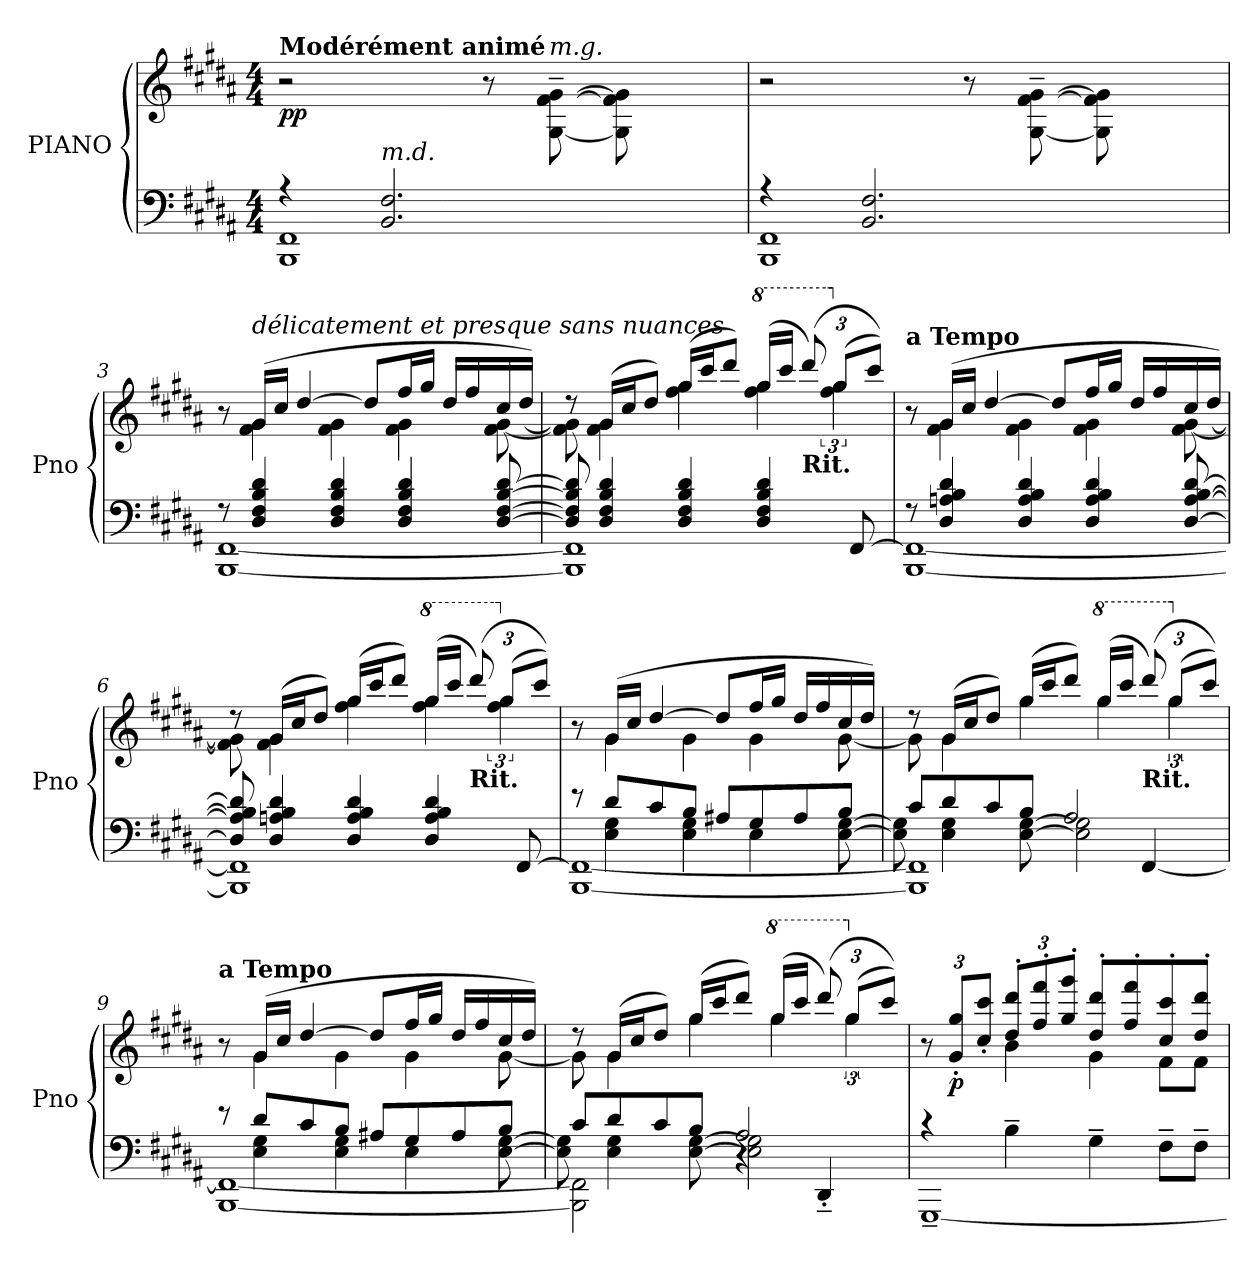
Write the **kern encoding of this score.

**kern	**kern	**dynam
*part1	*part1	*part1
*staff2	*staff1	*staff1/2
*I"PIANO	*	*
*I'Pno	*	*
*clefF4	*clefG2	*
*k[f#c#g#d#a#]	*k[f#c#g#d#a#]	*
*M4/4	*M4/4	*
=1	=1	=1
*^	*	*
*	*^	*	*
!	!	!	!LO:TX:a:B:t=Modérément animé	!
!	!	!	!	!LO:DY:b
2..ryy	4r	1BBB 1FF#	2r	pp
!	!LO:TX:i:t=m.d.	!	!	!
.	2.BB/ 2.F#/	.	.	.
.	.	.	8r	.
!	!	!	!LO:TX:i:t=m.g.	!
.	.	.	(<[8G#\~ [8f#\~ [8g#\~	.
.	.	.	8G#\] 8f#\] 8g#\]L	.
8BB/ 8F#/J	.	.	8ryy	.
=2	=2	=2	=2	=2
2..ryy	4r	1BBB 1FF#)	2r	.
.	2.BB/ 2.F#/	.	.	.
.	.	.	8r	.
.	.	.	(<[8G#\~ [8f#\~ [8g#\~	.
.	.	.	8G#\] 8f#\] 8g#\]L	.
8BB/ 8F#/J	.	.	8ryy	.
*	*v	*v	*	*
=3	=3	=3	=3
*	*	*^	*
8r	[1BBB [1FF#)	8r	8ryy	.
!	!	!LO:TX:i:t=délicatement et presque sans nuances	!	!
4D#/ 4F#/ 4B/ 4d#/	.	(>16g#/LL	4f#\ 4g#\	.
.	.	16cc#/JJ	.	.
.	.	[4dd#/	.	.
4D#/ 4F#/ 4B/ 4d#/	.	.	4f#\ 4g#\	.
.	.	8dd#/L]	.	.
4D#/ 4F#/ 4B/ 4d#/	.	16ff#/L	4f#\ 4g#\	.
.	.	16gg#/JJ	.	.
.	.	16dd#/LL	.	.
.	.	16ff#/	.	.
[8D#/ [8F#/ [8B/ [8d#/	.	16cc#/	[8f#\ [8g#\	.
.	.	16dd#/JJ)	.	.
!!LO:LB:g=z
=4	=4	=4	=4	=4
*	*	*	*^	*
8D#/] 8F#/] 8B/] 8d#/]	1BBB] 1FF#]	8r	8f#\] 8g#\]	4ryy	.
4D#/ 4F#/ 4B/ 4d#/	.	(>16g#/LL	4f#\ 4g#\	.	.
.	.	16cc#/J	.	.	.
.	.	8dd#/J)	.	4ryy	.
4D#/ 4F#/ 4B/ 4d#/	.	(>16gg#/LL	4ff#\ 4gg#\	.	.
.	.	16ccc#/J	.	.	.
.	.	8ddd#/J)	.	4ryy	.
*	*	*8va	*	*	*
4D#/ 4F#/ 4B/ 4d#/	.	(>16ggg#/LL	4fff#\ 4ggg#\	.	.
.	.	16cccc#/JJ	.	.	.
*	*	*Xbrackettup	*	*brackettup	*
!	!	!LO:TX:b:B:t=Rit.	!	!	!
.	.	(<12dddd#/)	.	12ryy	.
*	*	*X8va	*	*	*
.	.	(>12gg#/L	.	6ff#\ 6gg#\	.
[8FF#/	.	.	8ryy	.	.
.	.	12ccc#/J))	.	.	.
*	*	*	*v	*v	*
=5	=5	=5	=5	=5
!	!	!LO:TX:a:B:t=a Tempo	!	!
8r	[1BBB 1FF#_	8r	8ryy	.
4D#/ 4An/ 4B/ 4d#/	.	(>16g#/LL	4f#\ 4g#\	.
.	.	16cc#/JJ	.	.
.	.	[4dd#/	.	.
4D#/ 4A/ 4B/ 4d#/	.	.	4f#\ 4g#\	.
.	.	8dd#/L]	.	.
4D#/ 4A/ 4B/ 4d#/	.	16ff#/L	4f#\ 4g#\	.
.	.	16gg#/JJ	.	.
.	.	16dd#/LL	.	.
.	.	16ff#/	.	.
[8D#/ [8A/ [8B/ [8d#/	.	16cc#/	[8f#\ [8g#\	.
.	.	16dd#/JJ)	.	.
=6	=6	=6	=6	=6
*	*	*	*^	*
8D#/] 8A/] 8B/] 8d#/]	1BBB] 1FF#]	8r	8f#\] 8g#\]	4ryy	.
4D#/ 4An/ 4B/ 4d#/	.	(>16g#/LL	4f#\ 4g#\	.	.
.	.	16cc#/J	.	.	.
.	.	8dd#/J)	.	4ryy	.
4D#/ 4A/ 4B/ 4d#/	.	(>16gg#/LL	4ff#\ 4gg#\	.	.
.	.	16ccc#/J	.	.	.
.	.	8ddd#/J)	.	4ryy	.
*	*	*8va	*	*	*
4D#/ 4A/ 4B/ 4d#/	.	(>16ggg#/LL	4fff#\ 4ggg#\	.	.
.	.	16cccc#/JJ	.	.	.
*	*	*Xbrackettup	*	*brackettup	*
!	!	!LO:TX:b:B:t=Rit.	!	!	!
.	.	(<12dddd#/)	.	12ryy	.
*	*	*X8va	*	*	*
.	.	(>12gg#/L	.	6ff#\ 6gg#\	.
[8FF#/	.	.	8ryy	.	.
.	.	12ccc#/J))	.	.	.
*	*	*	*v	*v	*
!!LO:LB:g=z
=7	=7	=7	=7	=7
*	*^	*	*	*
8r	[1BBB 1FF#_	8ryy	8r	8ryy	.
8d#/L	.	4E\ 4G#\	(>16g#/LL	4g#\	.
.	.	.	16cc#/JJ	.	.
8c#/	.	.	[4dd#/	.	.
8B/J	.	4E\ 4G#\	.	4g#\	.
8A#X/L	.	.	8dd#/L]	.	.
8G#/	.	4E\	16ff#/L	4g#\	.
.	.	.	16gg#/JJ	.	.
8A#/	.	.	16dd#/LL	.	.
.	.	.	16ff#/	.	.
8B/J	.	[8E\ [8G#\	16cc#/	[8g#\	.
.	.	.	16dd#/JJ)	.	.
=8	=8	=8	=8	=8	=8
*	*	*^	*	*^	*
8c#/L	1BBB] 1FF#]	8E\] 8G#\]	2.ryy	8r	8g#\]	4ryy	.
8d#/	.	4E\ 4G#\	.	(>16g#/LL	4g#\	.	.
.	.	.	.	16cc#/J	.	.	.
8c#/	.	.	.	8dd#/J)	.	4ryy	.
8B/J	.	[8E\ [8G#\	.	(>16gg#/LL	4gg#\	.	.
.	.	.	.	16ccc#/J	.	.	.
2A#/	.	2E\] 2G#\]	.	8ddd#/J)	.	4ryy	.
*	*	*	*	*8va	*	*	*
.	.	.	.	(>16ggg#/LL	4ggg#\	.	.
.	.	.	.	16cccc#/JJ	.	.	.
*	*	*	*	*Xbrackettup	*	*brackettup	*
!	!	!	!	!LO:TX:b:B:t=Rit.	!	!	!
.	.	.	[4FF#/	(<12dddd#/)	.	12ryy	.
*	*	*	*	*X8va	*	*	*
.	.	.	.	(>12gg#/L	.	6gg#\	.
.	.	.	.	.	8ryy	.	.
.	.	.	.	12ccc#/J))	.	.	.
*	*	*v	*v	*	*	*	*
*	*	*	*	*v	*v	*
=9	=9	=9	=9	=9	=9
!	!	!	!LO:TX:a:B:t=a Tempo	!	!
8r	[1BBB 1FF#_	8ryy	8r	8ryy	.
8d#/L	.	4E\ 4G#\	(>16g#/LL	4g#\	.
.	.	.	16cc#/JJ	.	.
8c#/	.	.	[4dd#/	.	.
8B/J	.	4E\ 4G#\	.	4g#\	.
8A#X/L	.	.	8dd#/L]	.	.
8G#/	.	4E\	16ff#/L	4g#\	.
.	.	.	16gg#/JJ	.	.
8A#/	.	.	16dd#/LL	.	.
.	.	.	16ff#/	.	.
8B/J	.	[8E\ [8G#\	16cc#/	[8g#\	.
.	.	.	16dd#/JJ)	.	.
!!LO:LB:g=z
=10	=10	=10	=10	=10	=10
*	*	*	*	*^	*
8c#/L	2BBB\] 2FF#\]	8E\] 8G#\]	8r	8g#\]	4ryy	.
8d#/	.	4E\ 4G#\	(>16g#/LL	4g#\	.	.
.	.	.	16cc#/J	.	.	.
8c#/	.	.	8dd#/J)	.	4ryy	.
8B/J	.	[8E\ [8G#\	(>16gg#/LL	4gg#\	.	.
.	.	.	16ccc#/J	.	.	.
2A#/	4r	2E\] 2G#\]	8ddd#/J)	.	4ryy	.
*	*	*	*8va	*	*	*
.	.	.	(>16ggg#/LL	4ggg#\	.	.
.	.	.	16cccc#/JJ	.	.	.
*	*	*	*Xbrackettup	*	*brackettup	*
.	4DD#'<~</	.	(<12dddd#/)	.	12ryy	.
*	*	*	*X8va	*	*	*
.	.	.	(>12gg#/L	.	6gg#\	.
.	.	.	.	8ryy	.	.
.	.	.	12ccc#/J))	.	.	.
*	*v	*v	*	*	*	*
*	*	*v	*v	*v	*
=11	=11	=11	=11
*	*	*Xbrackettup	*
*	*	*^	*
4r	[1GGG#~	12r	4ryy	.
!	!	!	!	!LO:DY:b
.	.	12g#/'> 12gg#/'>L	.	p
.	.	12cc#/'> 12ccc#/'>J	.	.
4B~<\	.	12dd#/' 12ddd#/'L	4b\	.
.	.	12ff#/' 12fff#/'	.	.
.	.	12gg#/' 12ggg#/'J	.	.
4G#~<\	.	8dd#/' 8ddd#/'L	4g#\	.
.	.	8ff#/' 8fff#/'	.	.
8F#~<\L	.	8cc#/' 8ccc#/'	8f#\L	.
8F#~<\J	.	8dd#/' 8ddd#/'J	8f#\J	.
*v	*v	*	*	*
*	*v	*v	*
=	=	=
*-	*-	*-
